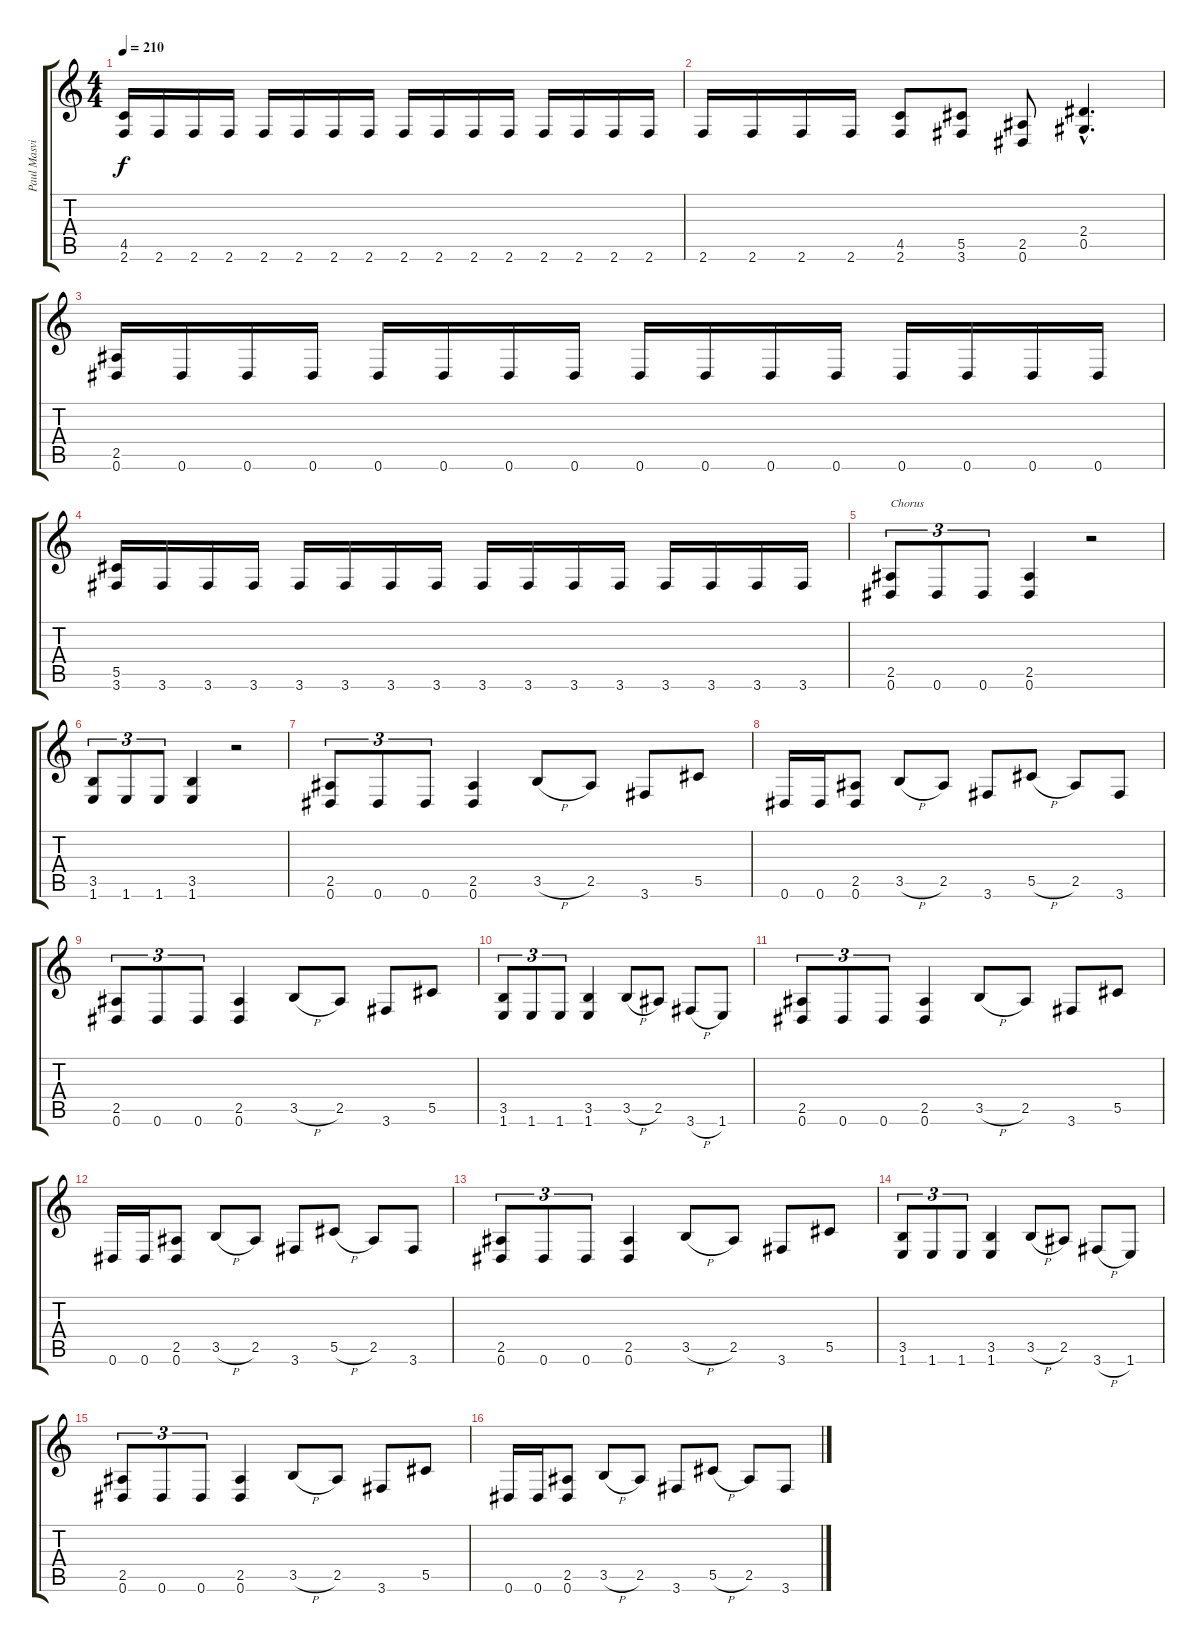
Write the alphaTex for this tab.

\track ("Paul Masvidal" "Paul Masvi") {instrument distortionguitar}
\staff {score tabs}
\tuning (Eb4 Bb3 Gb3 Db3 Ab2 Eb2) {hide}
\ts (4 4)
\tempo 210
\clef g2
\ks c
(4.5 2.6).16{dy f} 2.6.16 2.6.16 2.6.16 2.6.16 2.6.16 2.6.16 2.6.16 2.6.16 2.6.16 2.6.16 2.6.16 2.6.16 2.6.16 2.6.16 2.6.16 |
2.6.16 2.6.16 2.6.16 2.6.16 (4.5 2.6).8 (5.5 3.6).8 (2.5 0.6).8 (2.4{hac} 0.5{hac}).4{d} |
(2.5 0.6).16 0.6.16 0.6.16 0.6.16 0.6.16 0.6.16 0.6.16 0.6.16 0.6.16 0.6.16 0.6.16 0.6.16 0.6.16 0.6.16 0.6.16 0.6.16 |
(5.5 3.6).16 3.6.16 3.6.16 3.6.16 3.6.16 3.6.16 3.6.16 3.6.16 3.6.16 3.6.16 3.6.16 3.6.16 3.6.16 3.6.16 3.6.16 3.6.16 |
(2.5 0.6).8{tu (3 2) txt "Chorus"} 0.6.8{tu (3 2)} 0.6.8{tu (3 2)} (2.5 0.6).4 r.2 |
(3.5 1.6).8{tu (3 2)} 1.6.8{tu (3 2)} 1.6.8{tu (3 2)} (3.5 1.6).4 r.2 |
(2.5 0.6).8{tu (3 2)} 0.6.8{tu (3 2)} 0.6.8{tu (3 2)} (2.5 0.6).4 3.5{h}.8 2.5.8 3.6.8 5.5.8 |
0.6.16 0.6.16 (2.5 0.6).8 3.5{h}.8 2.5.8 3.6.8 5.5{h}.8 2.5.8 3.6.8 |
(2.5 0.6).8{tu (3 2)} 0.6.8{tu (3 2)} 0.6.8{tu (3 2)} (2.5 0.6).4 3.5{h}.8 2.5.8 3.6.8 5.5.8 |
(3.5 1.6).8{tu (3 2)} 1.6.8{tu (3 2)} 1.6.8{tu (3 2)} (3.5 1.6).4 3.5{h}.8 2.5.8 3.6{h}.8 1.6.8 |
(2.5 0.6).8{tu (3 2)} 0.6.8{tu (3 2)} 0.6.8{tu (3 2)} (2.5 0.6).4 3.5{h}.8 2.5.8 3.6.8 5.5.8 |
0.6.16 0.6.16 (2.5 0.6).8 3.5{h}.8 2.5.8 3.6.8 5.5{h}.8 2.5.8 3.6.8 |
(2.5 0.6).8{tu (3 2)} 0.6.8{tu (3 2)} 0.6.8{tu (3 2)} (2.5 0.6).4 3.5{h}.8 2.5.8 3.6.8 5.5.8 |
(3.5 1.6).8{tu (3 2)} 1.6.8{tu (3 2)} 1.6.8{tu (3 2)} (3.5 1.6).4 3.5{h}.8 2.5.8 3.6{h}.8 1.6.8 |
(2.5 0.6).8{tu (3 2)} 0.6.8{tu (3 2)} 0.6.8{tu (3 2)} (2.5 0.6).4 3.5{h}.8 2.5.8 3.6.8 5.5.8 |
0.6.16 0.6.16 (2.5 0.6).8 3.5{h}.8 2.5.8 3.6.8 5.5{h}.8 2.5.8 3.6.8
